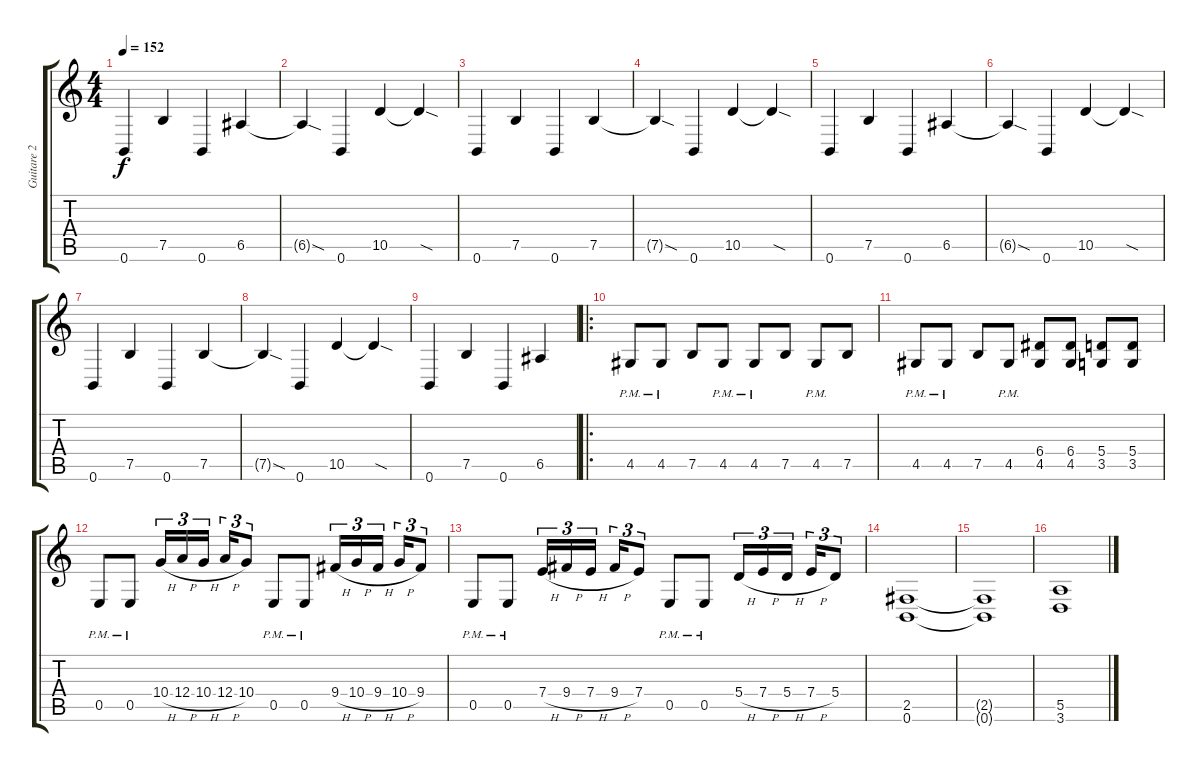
\track ("Guitare 2" "Guitare 2") {instrument distortionguitar}
\staff {score tabs}
\tuning (B3 Gb3 D3 A2 E2 B1) {hide}
\ts (4 4)
\tempo 152
\clef g2
\ks c
0.6.4{dy f} 7.5.4 0.6.4 6.5.4 |
6.5{sod t}.4 0.6.4 10.5.4 10.5{sod t}.4 |
0.6.4 7.5.4 0.6.4 7.5.4 |
7.5{sod t}.4 0.6.4 10.5.4 10.5{sod t}.4 |
0.6.4 7.5.4 0.6.4 6.5.4 |
6.5{sod t}.4 0.6.4 10.5.4 10.5{sod t}.4 |
0.6.4 7.5.4 0.6.4 7.5.4 |
7.5{sod t}.4 0.6.4 10.5.4 10.5{sod t}.4 |
0.6.4 7.5.4 0.6.4 6.5.4 |
\ro
4.5{pm}.8 4.5{pm}.8 7.5.8 4.5{pm}.8 4.5{pm}.8 7.5.8 4.5{pm}.8 7.5.8 |
4.5{pm}.8 4.5{pm}.8 7.5.8 4.5{pm}.8 (6.4 4.5).8 (6.4 4.5).8 (5.4 3.5).8 (5.4 3.5).8 |
0.5{pm}.8 0.5{pm}.8 10.4{h}.16{tu (3 2)} 12.4{h}.16{tu (3 2)} 10.4{h}.16{tu (3 2) beam splitsecondary} 12.4{h}.16{tu (3 2)} 10.4.8{tu (3 2)} 0.5{pm}.8 0.5{pm}.8 9.4{h}.16{tu (3 2)} 10.4{h}.16{tu (3 2)} 9.4{h}.16{tu (3 2) beam splitsecondary} 10.4{h}.16{tu (3 2)} 9.4.8{tu (3 2)} |
0.5{pm}.8 0.5{pm}.8 7.4{h}.16{tu (3 2)} 9.4{h}.16{tu (3 2)} 7.4{h}.16{tu (3 2) beam splitsecondary} 9.4{h}.16{tu (3 2)} 7.4.8{tu (3 2)} 0.5{pm}.8 0.5{pm}.8 5.4{h}.16{tu (3 2)} 7.4{h}.16{tu (3 2)} 5.4{h}.16{tu (3 2) beam splitsecondary} 7.4{h}.16{tu (3 2)} 5.4.8{tu (3 2)} |
(2.5 0.6).1 |
(2.5{t} 0.6{t}).1 |
(5.5 3.6).1
